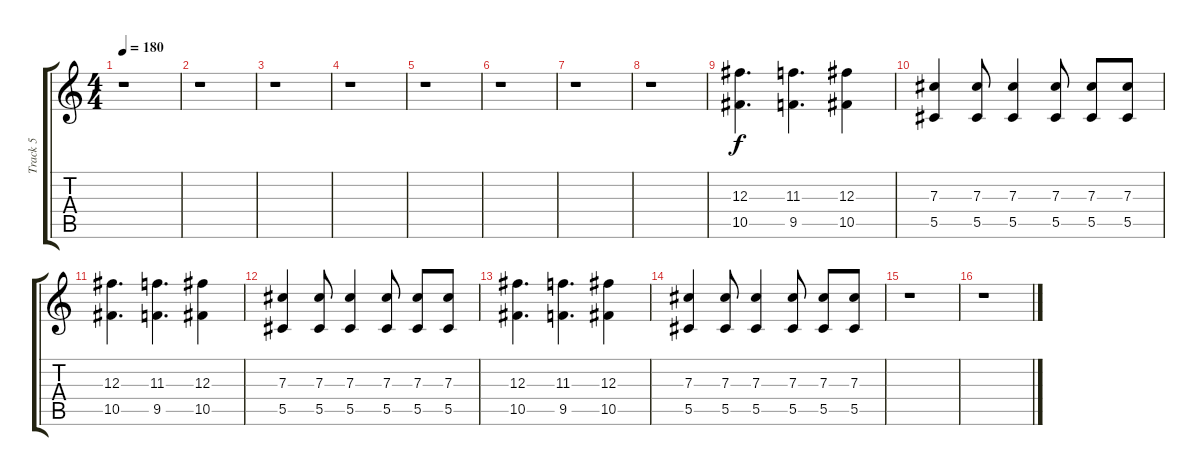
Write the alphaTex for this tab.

\track ("Track 5" "Track 5") {instrument distortionguitar}
\staff {score tabs}
\tuning (Eb4 Bb3 Gb3 Db3 Ab2 Eb2) {hide}
\ts (4 4)
\tempo 180
\clef g2
\ks c
r.1{dy f} |
r.1 |
r.1 |
r.1 |
r.1 |
r.1 |
r.1 |
r.1 |
(12.3 10.5).4{d} (11.3 9.5).4{d} (12.3 10.5).4 |
(7.3 5.5).4 (7.3 5.5).8 (7.3 5.5).4 (7.3 5.5).8 (7.3 5.5).8 (7.3 5.5).8 |
(12.3 10.5).4{d} (11.3 9.5).4{d} (12.3 10.5).4 |
(7.3 5.5).4 (7.3 5.5).8 (7.3 5.5).4 (7.3 5.5).8 (7.3 5.5).8 (7.3 5.5).8 |
(12.3 10.5).4{d} (11.3 9.5).4{d} (12.3 10.5).4 |
(7.3 5.5).4 (7.3 5.5).8 (7.3 5.5).4 (7.3 5.5).8 (7.3 5.5).8 (7.3 5.5).8 |
r.1 |
r.1
